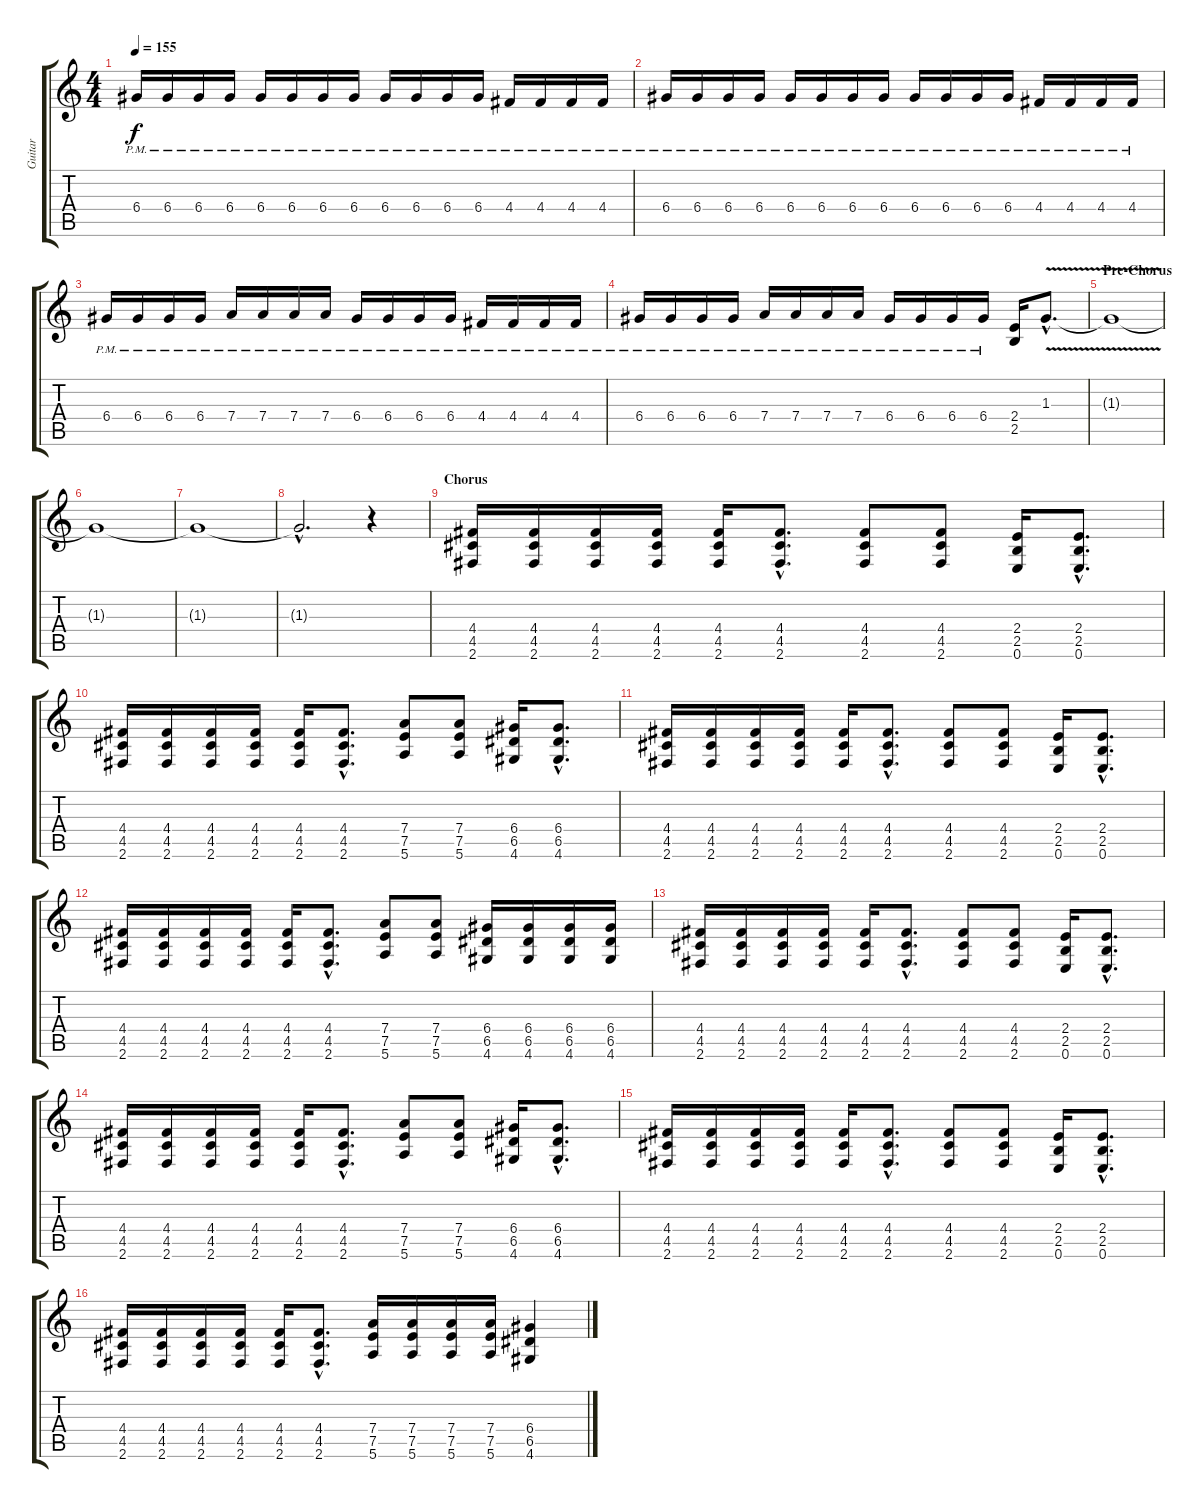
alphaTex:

\track ("Guitar" "Guitar") {instrument distortionguitar}
\staff {score tabs}
\tuning (E4 B3 G3 D3 A2 E2) {hide}
\ts (4 4)
\tempo 155
\clef g2
\ks c
6.4{pm}.16{dy f} 6.4{pm}.16 6.4{pm}.16 6.4{pm}.16 6.4{pm}.16 6.4{pm}.16 6.4{pm}.16 6.4{pm}.16 6.4{pm}.16 6.4{pm}.16 6.4{pm}.16 6.4{pm}.16 4.4{pm}.16 4.4{pm}.16 4.4{pm}.16 4.4{pm}.16 |
6.4{pm}.16 6.4{pm}.16 6.4{pm}.16 6.4{pm}.16 6.4{pm}.16 6.4{pm}.16 6.4{pm}.16 6.4{pm}.16 6.4{pm}.16 6.4{pm}.16 6.4{pm}.16 6.4{pm}.16 4.4{pm}.16 4.4{pm}.16 4.4{pm}.16 4.4{pm}.16 |
6.4{pm}.16 6.4{pm}.16 6.4{pm}.16 6.4{pm}.16 7.4{pm}.16 7.4{pm}.16 7.4{pm}.16 7.4{pm}.16 6.4{pm}.16 6.4{pm}.16 6.4{pm}.16 6.4{pm}.16 4.4{pm}.16 4.4{pm}.16 4.4{pm}.16 4.4{pm}.16 |
6.4{pm}.16 6.4{pm}.16 6.4{pm}.16 6.4{pm}.16 7.4{pm}.16 7.4{pm}.16 7.4{pm}.16 7.4{pm}.16 6.4{pm}.16 6.4{pm}.16 6.4{pm}.16 6.4{pm}.16 (2.4 2.5).16 1.3{v hac}.8{d} |
\section ("" "Pre-Chorus")
1.3{t}.1 |
1.3{t}.1 |
1.3{t}.1 |
1.3{hac t}.2{d} r.4 |
\section ("" "Chorus")
(4.4 4.5 2.6).16 (4.4 4.5 2.6).16 (4.4 4.5 2.6).16 (4.4 4.5 2.6).16 (4.4 4.5 2.6).16 (4.4{hac} 4.5{hac} 2.6{hac}).8{d} (4.4 4.5 2.6).8 (4.4 4.5 2.6).8 (2.4 2.5 0.6).16 (2.4{hac} 2.5{hac} 0.6{hac}).8{d} |
(4.4 4.5 2.6).16 (4.4 4.5 2.6).16 (4.4 4.5 2.6).16 (4.4 4.5 2.6).16 (4.4 4.5 2.6).16 (4.4{hac} 4.5{hac} 2.6{hac}).8{d} (7.4 7.5 5.6).8 (7.4 7.5 5.6).8 (6.4 6.5 4.6).16 (6.4{hac} 6.5{hac} 4.6{hac}).8{d} |
(4.4 4.5 2.6).16 (4.4 4.5 2.6).16 (4.4 4.5 2.6).16 (4.4 4.5 2.6).16 (4.4 4.5 2.6).16 (4.4{hac} 4.5{hac} 2.6{hac}).8{d} (4.4 4.5 2.6).8 (4.4 4.5 2.6).8 (2.4 2.5 0.6).16 (2.4{hac} 2.5{hac} 0.6{hac}).8{d} |
(4.4 4.5 2.6).16 (4.4 4.5 2.6).16 (4.4 4.5 2.6).16 (4.4 4.5 2.6).16 (4.4 4.5 2.6).16 (4.4{hac} 4.5{hac} 2.6{hac}).8{d} (7.4 7.5 5.6).8 (7.4 7.5 5.6).8 (6.4 6.5 4.6).16 (6.4 6.5 4.6).16 (6.4 6.5 4.6).16 (6.4 6.5 4.6).16 |
(4.4 4.5 2.6).16 (4.4 4.5 2.6).16 (4.4 4.5 2.6).16 (4.4 4.5 2.6).16 (4.4 4.5 2.6).16 (4.4{hac} 4.5{hac} 2.6{hac}).8{d} (4.4 4.5 2.6).8 (4.4 4.5 2.6).8 (2.4 2.5 0.6).16 (2.4{hac} 2.5{hac} 0.6{hac}).8{d} |
(4.4 4.5 2.6).16 (4.4 4.5 2.6).16 (4.4 4.5 2.6).16 (4.4 4.5 2.6).16 (4.4 4.5 2.6).16 (4.4{hac} 4.5{hac} 2.6{hac}).8{d} (7.4 7.5 5.6).8 (7.4 7.5 5.6).8 (6.4 6.5 4.6).16 (6.4{hac} 6.5{hac} 4.6{hac}).8{d} |
(4.4 4.5 2.6).16 (4.4 4.5 2.6).16 (4.4 4.5 2.6).16 (4.4 4.5 2.6).16 (4.4 4.5 2.6).16 (4.4{hac} 4.5{hac} 2.6{hac}).8{d} (4.4 4.5 2.6).8 (4.4 4.5 2.6).8 (2.4 2.5 0.6).16 (2.4{hac} 2.5{hac} 0.6{hac}).8{d} |
(4.4 4.5 2.6).16 (4.4 4.5 2.6).16 (4.4 4.5 2.6).16 (4.4 4.5 2.6).16 (4.4 4.5 2.6).16 (4.4{hac} 4.5{hac} 2.6{hac}).8{d} (7.4 7.5 5.6).16 (7.4 7.5 5.6).16 (7.4 7.5 5.6).16 (7.4 7.5 5.6).16 (6.4 6.5 4.6).4
